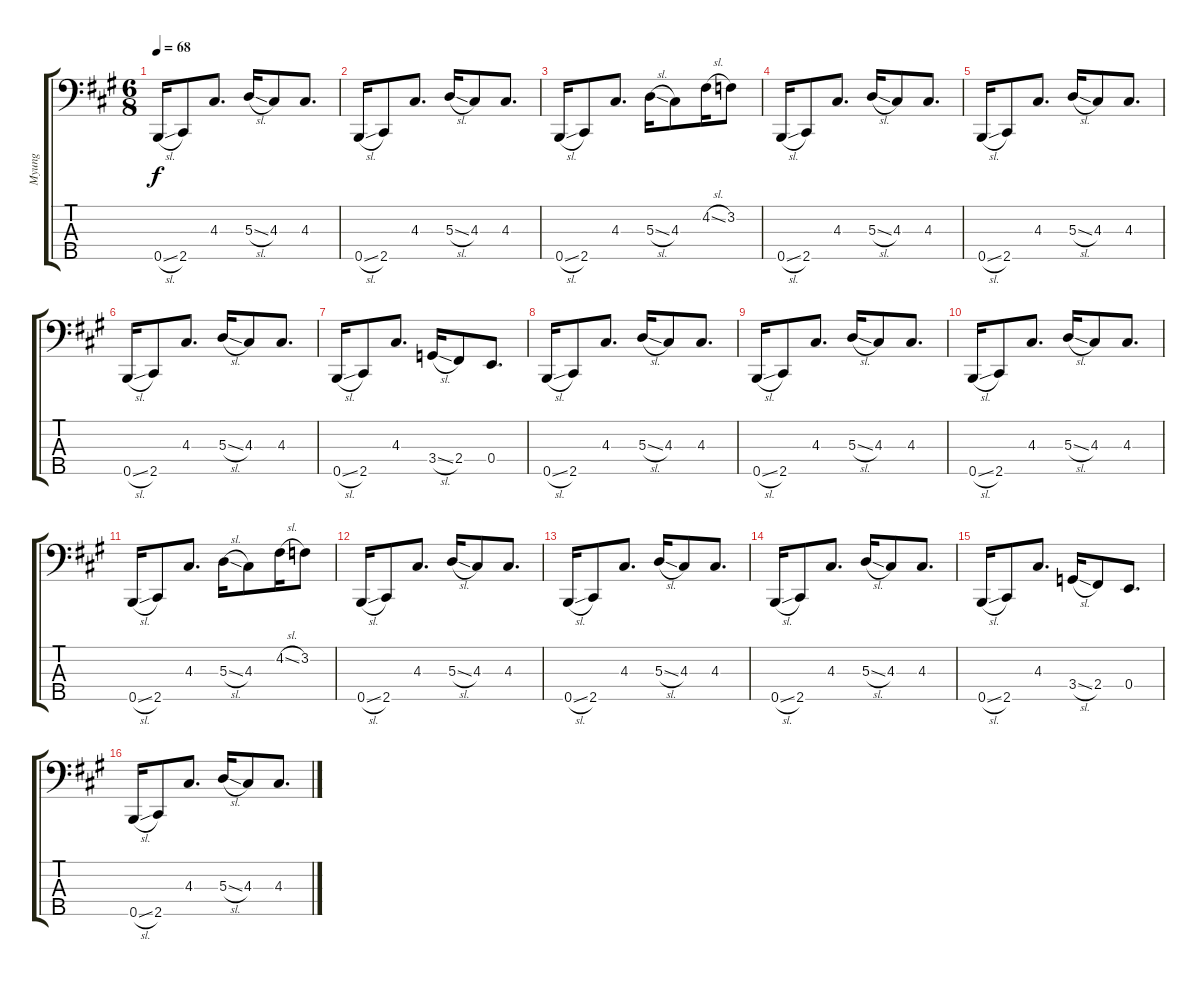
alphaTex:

\track ("Myung" "Myung") {instrument electricbassfinger}
\staff {score tabs}
\tuning (G2 D2 A1 E1 B0) {hide}
\ts (6 8)
\tempo 68
\clef f4
\ks a
0.5{sl}.16{dy f} 2.5.8 4.3.8{d} 5.3{sl}.16 4.3.8 4.3.8{d} |
0.5{sl}.16 2.5.8 4.3.8{d} 5.3{sl}.16 4.3.8 4.3.8{d} |
0.5{sl}.16 2.5.8 4.3.8{d} 5.3{sl}.16 4.3.8 4.2{sl}.16 3.2.8 |
0.5{sl}.16 2.5.8 4.3.8{d} 5.3{sl}.16 4.3.8 4.3.8{d} |
0.5{sl}.16 2.5.8 4.3.8{d} 5.3{sl}.16 4.3.8 4.3.8{d} |
0.5{sl}.16 2.5.8 4.3.8{d} 5.3{sl}.16 4.3.8 4.3.8{d} |
0.5{sl}.16 2.5.8 4.3.8{d} 3.4{sl}.16 2.4.8 0.4.8{d} |
0.5{sl}.16 2.5.8 4.3.8{d} 5.3{sl}.16 4.3.8 4.3.8{d} |
0.5{sl}.16 2.5.8 4.3.8{d} 5.3{sl}.16 4.3.8 4.3.8{d} |
0.5{sl}.16 2.5.8 4.3.8{d} 5.3{sl}.16 4.3.8 4.3.8{d} |
0.5{sl}.16 2.5.8 4.3.8{d} 5.3{sl}.16 4.3.8 4.2{sl}.16 3.2.8 |
0.5{sl}.16 2.5.8 4.3.8{d} 5.3{sl}.16 4.3.8 4.3.8{d} |
0.5{sl}.16 2.5.8 4.3.8{d} 5.3{sl}.16 4.3.8 4.3.8{d} |
0.5{sl}.16 2.5.8 4.3.8{d} 5.3{sl}.16 4.3.8 4.3.8{d} |
0.5{sl}.16 2.5.8 4.3.8{d} 3.4{sl}.16 2.4.8 0.4.8{d} |
0.5{sl}.16 2.5.8 4.3.8{d} 5.3{sl}.16 4.3.8 4.3.8{d}
